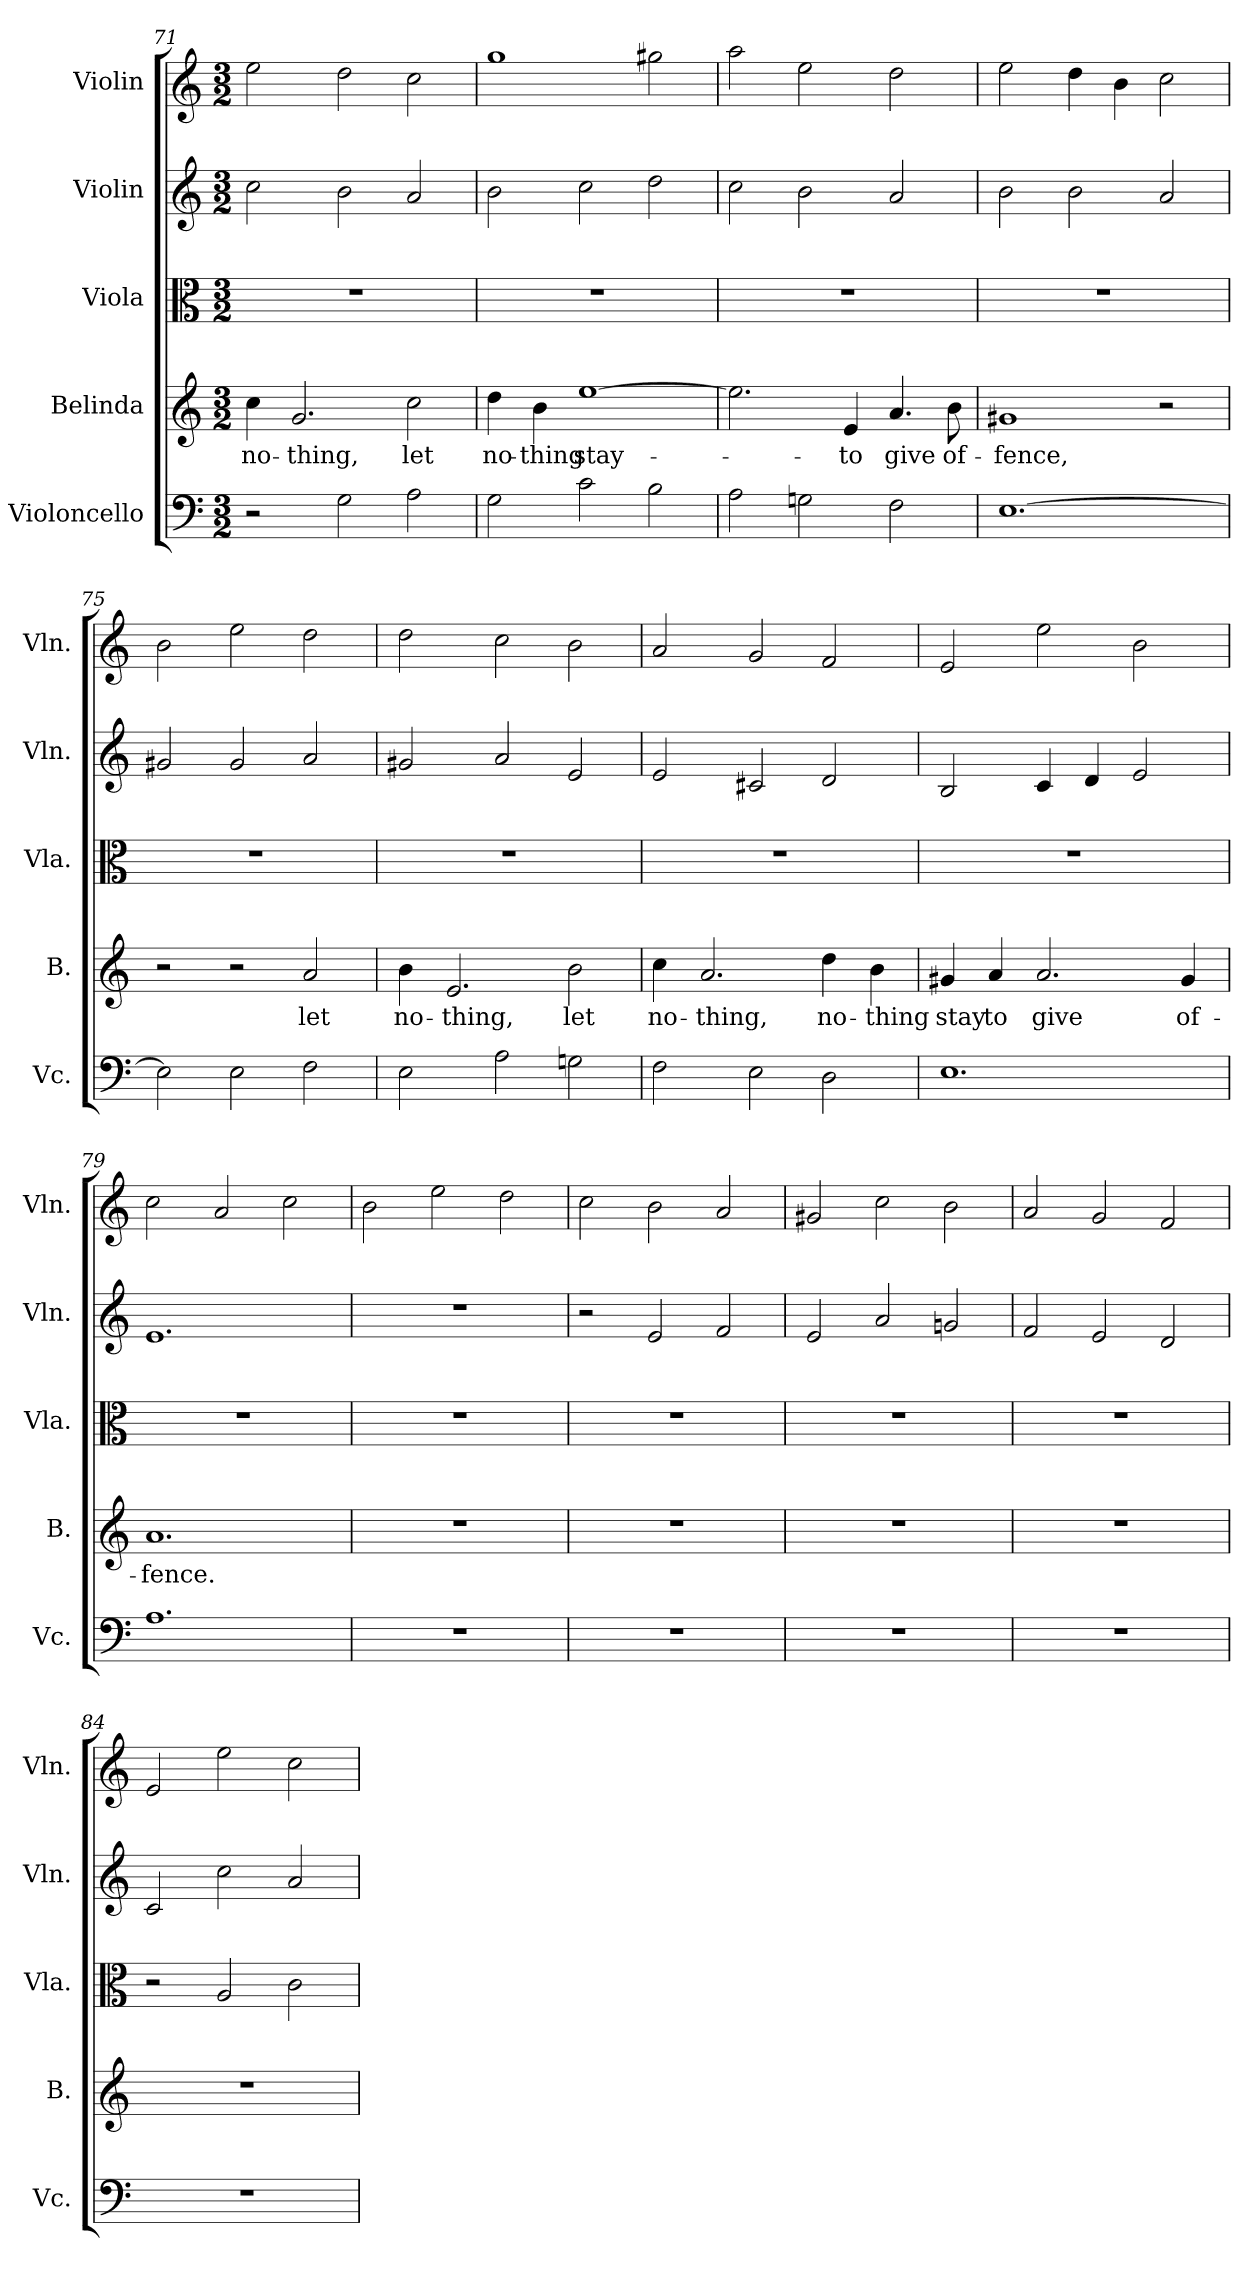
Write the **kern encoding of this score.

**kern	**kern	**text	**kern	**kern	**kern
*part5	*part4	*part4	*part3	*part2	*part1
*staff5	*staff4	*staff4	*staff3	*staff2	*staff1
*I"Violoncello	*I"Belinda	*	*I"Viola	*I"Violin	*I"Violin
*I'Vc.	*I'B.	*	*I'Vla.	*I'Vln.	*I'Vln.
*clefF4	*clefG2	*	*clefC3	*clefG2	*clefG2
*k[]	*k[]	*	*k[]	*k[]	*k[]
*M3/2	*M3/2	*	*M3/2	*M3/2	*M3/2
=71	=71	=71	=71	=71	=71
!	!	!LO:LY:b	!	!	!
2r	4cc\	no-	1.r	2cc\	2ee\
!	!	!LO:LY:b	!	!	!
.	2.g/	-thing,	.	.	.
2G\	.	.	.	2b\	2dd\
!	!	!LO:LY:b	!	!	!
2A\	2cc\	let	.	2a/	2cc\
=72	=72	=72	=72	=72	=72
!	!	!LO:LY:b	!	!	!
2G\	4dd\	no-	1.r	2b\	1gg
!	!	!LO:LY:b	!	!	!
.	4b\	-thing	.	.	.
!	!	!LO:LY:b	!	!	!
2c\	[1ee	stay-	.	2cc\	.
2B\	.	.	.	2dd\	2gg#X\
!!LO:PB:g=z
=73	=73	=73	=73	=73	=73
2A\	2.ee\]	.	1.r	2cc\	2aa\
2Gn\	.	.	.	2b\	2ee\
!	!	!LO:LY:b	!	!	!
.	4e/	-to	.	.	.
!	!	!LO:LY:b	!	!	!
2F\	4.a/	give	.	2a/	2dd\
!	!	!LO:LY:b	!	!	!
.	8b\	of-	.	.	.
=74	=74	=74	=74	=74	=74
!	!	!LO:LY:b	!	!	!
[1.E	1g#X	-fence,	1.r	2b\	2ee\
.	.	.	.	2b\	4dd\
.	.	.	.	.	4b\
.	2r	.	.	2a/	2cc\
=75	=75	=75	=75	=75	=75
2E\]	2r	.	1.r	2g#X/	2b\
2E\	2r	.	.	2g#/	2ee\
!	!	!LO:LY:b	!	!	!
2F\	2a/	let	.	2a/	2dd\
=76	=76	=76	=76	=76	=76
!	!	!LO:LY:b	!	!	!
2E\	4b\	no-	1.r	2g#X/	2dd\
!	!	!LO:LY:b	!	!	!
.	2.e/	-thing,	.	.	.
2A\	.	.	.	2a/	2cc\
!	!	!LO:LY:b	!	!	!
2Gn\	2b\	let	.	2e/	2b\
=77	=77	=77	=77	=77	=77
!	!	!LO:LY:b	!	!	!
2F\	4cc\	no-	1.r	2e/	2a/
!	!	!LO:LY:b	!	!	!
.	2.a/	-thing,	.	.	.
2E\	.	.	.	2c#X/	2g/
!	!	!LO:LY:b	!	!	!
2D\	4dd\	no-	.	2d/	2f/
!	!	!LO:LY:b	!	!	!
.	4b\	-thing	.	.	.
=78	=78	=78	=78	=78	=78
!	!	!LO:LY:b	!	!	!
1.E	4g#X/	stay	1.r	2B/	2e/
!	!	!LO:LY:b	!	!	!
.	4a/	to	.	.	.
!	!	!LO:LY:b	!	!	!
.	2.a/	give	.	4c/	2ee\
.	.	.	.	4d/	.
.	.	.	.	2e/	2b\
!	!	!LO:LY:b	!	!	!
.	4g#/	of-	.	.	.
!!LO:LB:g=z
=79	=79	=79	=79	=79	=79
!	!	!LO:LY:b	!	!	!
1.A	1.a	-fence.	1.r	1.e	2cc\
.	.	.	.	.	2a/
.	.	.	.	.	2cc\
=80	=80	=80	=80	=80	=80
1.r	1.r	.	1.r	1.r	2b\
.	.	.	.	.	2ee\
.	.	.	.	.	2dd\
=81	=81	=81	=81	=81	=81
1.r	1.r	.	1.r	2r	2cc\
.	.	.	.	2e/	2b\
.	.	.	.	2f/	2a/
=82	=82	=82	=82	=82	=82
1.r	1.r	.	1.r	2e/	2g#X/
.	.	.	.	2a/	2cc\
.	.	.	.	2gn/	2b\
=83	=83	=83	=83	=83	=83
1.r	1.r	.	1.r	2f/	2a/
.	.	.	.	2e/	2g/
.	.	.	.	2d/	2f/
=84	=84	=84	=84	=84	=84
1.r	1.r	.	2r	2c/	2e/
.	.	.	2A/	2cc\	2ee\
.	.	.	2c\	2a/	2cc\
=	=	=	=	=	=
*-	*-	*-	*-	*-	*-
